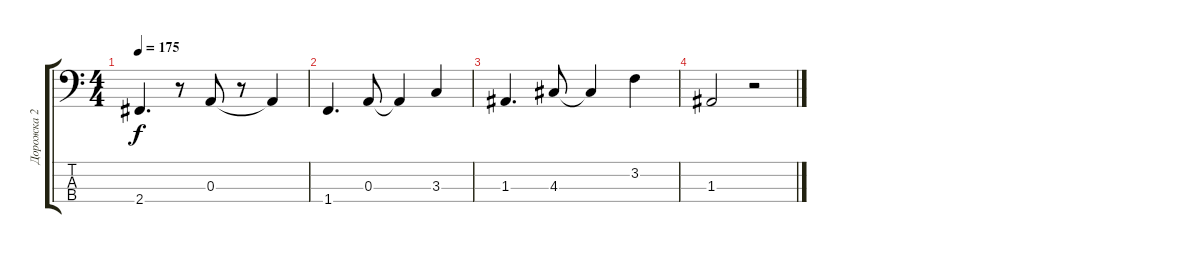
\track ("Дорожка 2" "Дорожка 2") {instrument electricbassfinger}
\staff {score tabs}
\tuning (G2 D2 A1 E1) {hide}
\ts (4 4)
\tempo 175
\clef f4
\ks c
2.4.4{d dy f} r.8 0.3.8 r.8 0.3{t}.4 |
1.4.4{d} 0.3.8 0.3{t}.4 3.3.4 |
1.3.4{d} 4.3.8 4.3{t}.4 3.2.4 |
1.3.2 r.2
